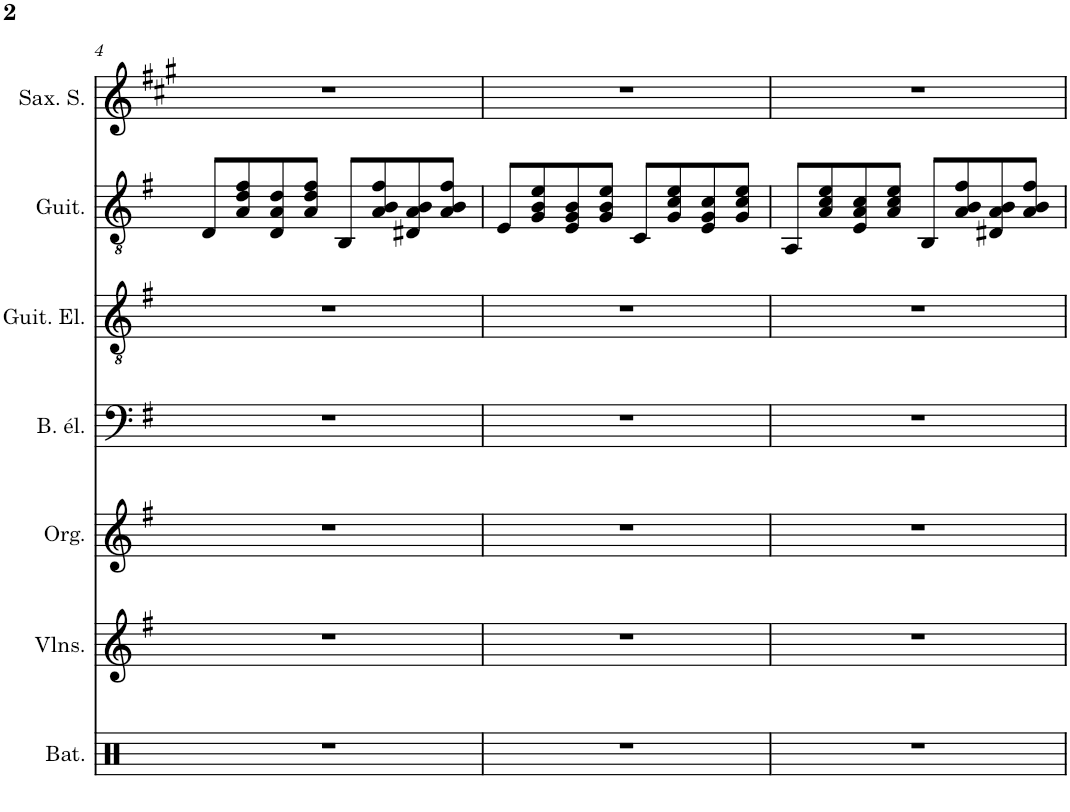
**kern	**kern	**kern	**kern	**kern	**kern	**kern
*part7	*part6	*part5	*part4	*part3	*part2	*part1
*staff7	*staff6	*staff5	*staff4	*staff3	*staff2	*staff1
*I"Batterie	*I"Violons	*I"Piano	*I"Basse électrique	*I"Guitare électrique	*I"Guitare acoustique	*I"Saxophone soprano
*I'Bat.	*I'Vlns.	*I'Pia.	*I'B. él.	*I'Guit. El.	*I'Guit.	*I'Sax. S.
!!LO:PB:g=z
*clefX	*clefG2	*clefG2	*clefF4	*clefGv2	*clefGv2	*clefG2
*	*	*	*Trd7c12	*	*	*Trd1c2
*k[]	*k[f#]	*k[f#]	*k[f#]	*k[f#]	*k[f#]	*k[f#c#g#]
*M4/4	*M4/4	*M4/4	*M4/4	*M4/4	*M4/4	*M4/4
=4	=4	=4	=4	=4	=4	=4
1r	1r	1r	1r	1r	8D/L	1r
.	.	.	.	.	8A/ 8d/ 8f#/	.
.	.	.	.	.	8D/ 8A/ 8d/	.
.	.	.	.	.	8A/ 8d/ 8f#/J	.
.	.	.	.	.	8BB/L	.
.	.	.	.	.	8A/ 8B/ 8f#/	.
.	.	.	.	.	8D#X/ 8A/ 8B/	.
.	.	.	.	.	8A/ 8B/ 8f#/J	.
=5	=5	=5	=5	=5	=5	=5
1r	1r	1r	1r	1r	8E/L	1r
.	.	.	.	.	8G/ 8B/ 8e/	.
.	.	.	.	.	8E/ 8G/ 8B/	.
.	.	.	.	.	8G/ 8B/ 8e/J	.
.	.	.	.	.	8C/L	.
.	.	.	.	.	8G/ 8c/ 8e/	.
.	.	.	.	.	8E/ 8G/ 8c/	.
.	.	.	.	.	8G/ 8c/ 8e/J	.
=6	=6	=6	=6	=6	=6	=6
1r	1r	1r	1r	1r	8AA/L	1r
.	.	.	.	.	8A/ 8c/ 8e/	.
.	.	.	.	.	8E/ 8A/ 8c/	.
.	.	.	.	.	8A/ 8c/ 8e/J	.
.	.	.	.	.	8BB/L	.
.	.	.	.	.	8A/ 8B/ 8f#/	.
.	.	.	.	.	8D#X/ 8A/ 8B/	.
.	.	.	.	.	8A/ 8B/ 8f#/J	.
=	=	=	=	=	=	=
*-	*-	*-	*-	*-	*-	*-
